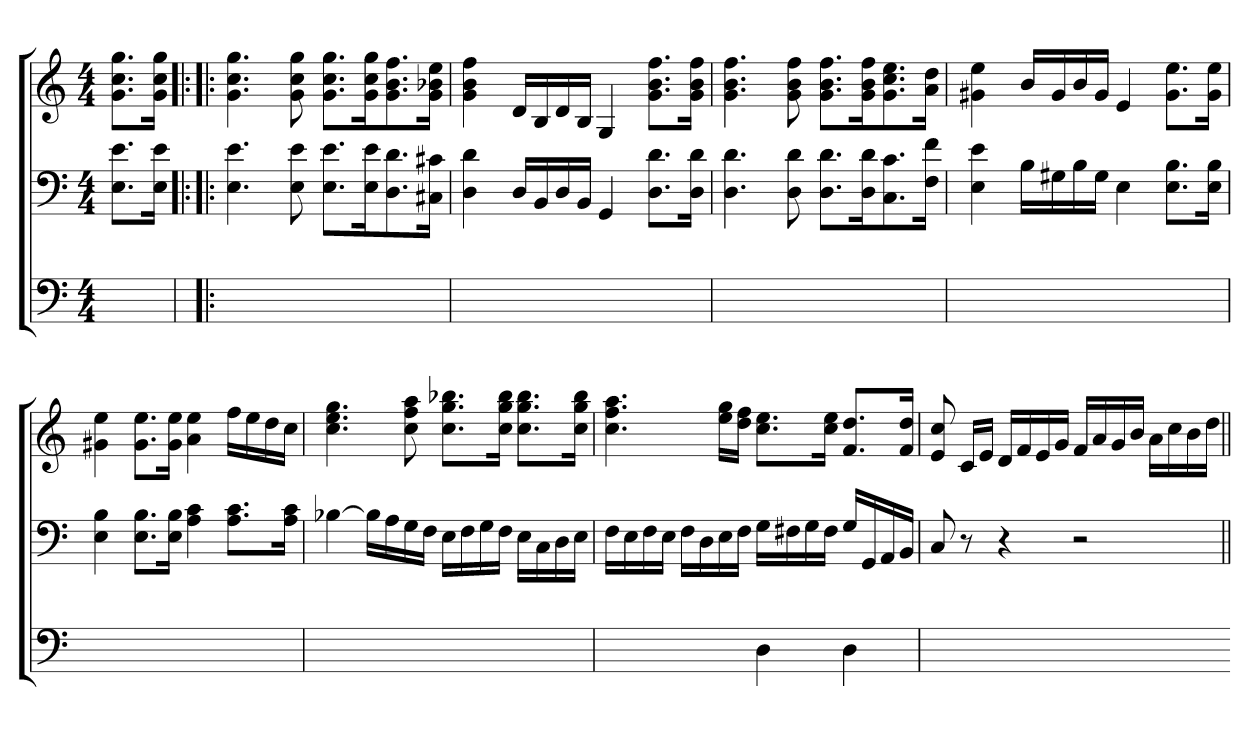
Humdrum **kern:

**kern	**kern	**kern
*part3	*part2	*part1
*staff3	*staff2	*staff1
*	*clefF4	*clefG2
*M4/4	*M4/4	*M4/4
=	=	=
4ryy	8.E 8.eL	8.g 8.cc 8.ggL
.	16E 16eJk	16g 16cc 16ggJk
=	=!|:	=!|:
1ryy	4.E 4.e	4.g 4.cc 4.gg
.	8E 8e	8g 8cc 8gg
.	8.E 8.eL	8.g 8.cc 8.ggL
.	16E 16eK	16g 16cc 16ggK
.	8.D 8.d	8.g 8.b 8.ff
.	16C#X 16c#XJk	16g 16b-X 16eeJk
=	=	=
1ryy	4D 4d	4g 4b 4ff
.	16DLL	16dLL
.	16BB	16B
.	16D	16d
.	16BBJJ	16BJJ
.	4GG	4G
.	8.D 8.dL	8.g 8.b 8.ffL
.	16D 16dJk	16g 16b 16ffJk
=	=	=
1ryy	4.D 4.d	4.g 4.b 4.ff
.	8D 8d	8g 8b 8ff
.	8.D 8.dL	8.g 8.b 8.ffL
.	16D 16dK	16g 16b 16ffK
.	8.C 8.c	8.g 8.cc 8.ee
.	16F 16fJk	16a 16ddJk
=	=	=
1ryy	4E 4e	4g#X 4ee
.	16BLL	16bLL
.	16G#X	16g#
.	16B	16b
.	16G#JJ	16g#JJ
.	4E	4e
.	8.E 8.BL	8.g# 8.eeL
.	16E 16BJk	16g# 16eeJk
=	=	=
1ryy	4E 4B	4g#X 4ee
.	8.E 8.BL	8.g# 8.eeL
.	16E 16BJk	16g# 16eeJk
.	4A 4c	4a 4ee
.	8.A 8.cL	16ffLL
.	.	16ee
.	.	16dd
.	16A 16cJk	16ccJJ
=	=	=
1ryy	[4B-X	4.cc 4.ee 4.gg
.	16B-LL]	.
.	16A	.
.	16G	8cc 8ff 8aa
.	16FJJ	.
.	16ELL	8.cc 8.gg 8.bb-XL
.	16F	.
.	16G	.
.	16FJJ	16cc 16gg 16bb-Jk
.	16ELL	8.cc 8.gg 8.bb-L
.	16C	.
.	16D	.
.	16EJJ	16cc 16gg 16bb-Jk
=	=	=
2ryy	16FLL	4.cc 4.ff 4.aa
.	16E	.
.	16F	.
.	16EJJ	.
.	16FLL	.
.	16D	.
.	16E	16ee 16ggLL
.	16FJJ	16dd 16ffJJ
4D	16GLL	8.cc 8.eeL
.	16F#X	.
.	16G	.
.	16F#JJ	16cc 16eeJk
4D	16GLL	8.f 8.ddL
.	16GG	.
.	16AA	.
.	16BBJJ	16f 16ddJk
=	=	=
1ryy	8C	8e 8cc
.	8r	16cLL
.	.	16eJJ
.	4r	16dLL
.	.	16f
.	.	16e
.	.	16gJJ
.	2r	16fLL
.	.	16a
.	.	16g
.	.	16bJJ
.	.	16aLL
.	.	16cc
.	.	16b
.	.	16ddJJ
==	=||	=||
*-	*-	*-
